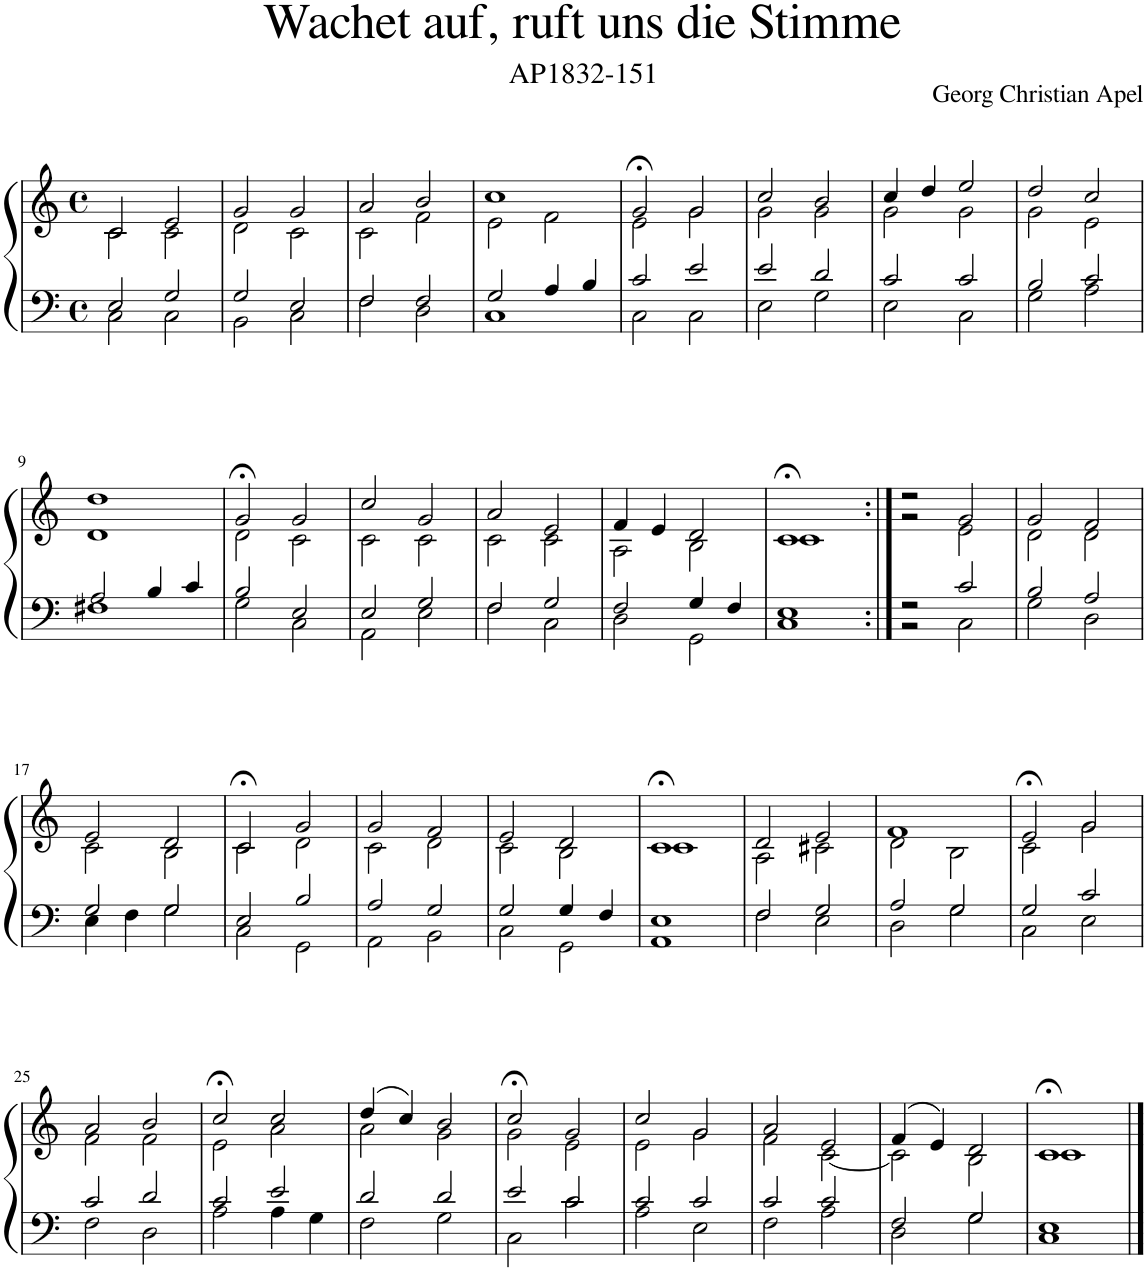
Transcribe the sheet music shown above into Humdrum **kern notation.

**kern	**kern
*part1	*part1
*staff2	*staff1
*I"Piano	*
*I'Pno.	*
*clefF4	*clefG2
*k[]	*k[]
*M4/4	*M4/4
*met(c)	*met(c)
=1	=1
*^	*^
2E/	2C\	2c/	2c\
2G/	2C\	2e/	2c\
=2	=2	=2	=2
2G/	2BB\	2g/	2d\
2E/	2C\	2g/	2c\
=3	=3	=3	=3
2F/	2F\	2a/	2c\
2F/	2D\	2b/	2f\
=4	=4	=4	=4
2G/	1C	1cc	2e\
4A/	.	.	2f\
4B/	.	.	.
=5	=5	=5	=5
2c/	2C\	2g;</	2e\
2e/	2C\	2g/	2g\
=6	=6	=6	=6
2e/	2E\	2cc/	2g\
2d/	2G\	2b/	2g\
=7	=7	=7	=7
2c/	2E\	4cc/	2g\
.	.	4dd/	.
2c/	2C\	2ee/	2g\
=8	=8	=8	=8
2B/	2G\	2dd/	2g\
2c/	2A\	2cc/	2e\
!!LO:LB:g=z	!!
=9	=9	=9	=9
2A/	1F#X	1dd	1d
4B/	.	.	.
4c/	.	.	.
=10	=10	=10	=10
2B/	2G\	2g;</	2d\
2E/	2C\	2g/	2c\
=11	=11	=11	=11
2E/	2AA\	2cc/	2c\
2G/	2E\	2g/	2c\
=12	=12	=12	=12
2F/	2F\	2a/	2c\
2G/	2C\	2e/	2c\
=13	=13	=13	=13
2F/	2D\	4f/	2A\
.	.	4e/	.
4G/	2GG\	2d/	2B\
4F/	.	.	.
=14	=14	=14	=14
1E	1C	1c;<	1c
=15:|!	=15:|!	=15:|!	=15:|!
2r	2r	2r	2r
2c/	2C\	2g/	2e\
=16	=16	=16	=16
2B/	2G\	2g/	2d\
2A/	2D\	2f/	2d\
!!LO:LB:g=z	!!
=17	=17	=17	=17
2G/	4E\	2e/	2c\
.	4F\	.	.
2G/	2G\	2d/	2B\
=18	=18	=18	=18
2E/	2C\	2c;</	2c\
2B/	2GG\	2g/	2d\
=19	=19	=19	=19
2A/	2AA\	2g/	2c\
2G/	2BB\	2f/	2d\
=20	=20	=20	=20
2G/	2C\	2e/	2c\
4G/	2GG\	2d/	2B\
4F/	.	.	.
=21	=21	=21	=21
1E	1AA	1c;<	1c
=22	=22	=22	=22
2F/	2F\	2d/	2A\
2G/	2E\	2e/	2c#X\
=23	=23	=23	=23
2A/	2D\	1f	2d\
2G/	2G\	.	2B\
=24	=24	=24	=24
2G/	2C\	2e;</	2c\
2c/	2E\	2g/	2g\
!!LO:LB:g=z	!!
=25	=25	=25	=25
2c/	2F\	2a/	2f\
2d/	2D\	2b/	2f\
=26	=26	=26	=26
2c/	2A\	2cc;</	2e\
2e/	4A\	2cc/	2a\
.	4G\	.	.
=27	=27	=27	=27
2d/	2F\	(4dd/	2a\
.	.	4cc/)	.
2d/	2G\	2b/	2g\
=28	=28	=28	=28
2e/	2C\	2cc;</	2g\
2c/	2c\	2g/	2e\
=29	=29	=29	=29
2c/	2A\	2cc/	2e\
2c/	2E\	2g/	2g\
=30	=30	=30	=30
2c/	2F\	2a/	2f\
2c/	2A\	2e/	[2c\
=31	=31	=31	=31
2F/	2D\	(4f/	2c\]
.	.	4e/)	.
2G/	2G\	2d/	2B\
=32	=32	=32	=32
1E	1C	1c;<	1c
*v	*v	*	*
*	*v	*v
==	==
*-	*-
